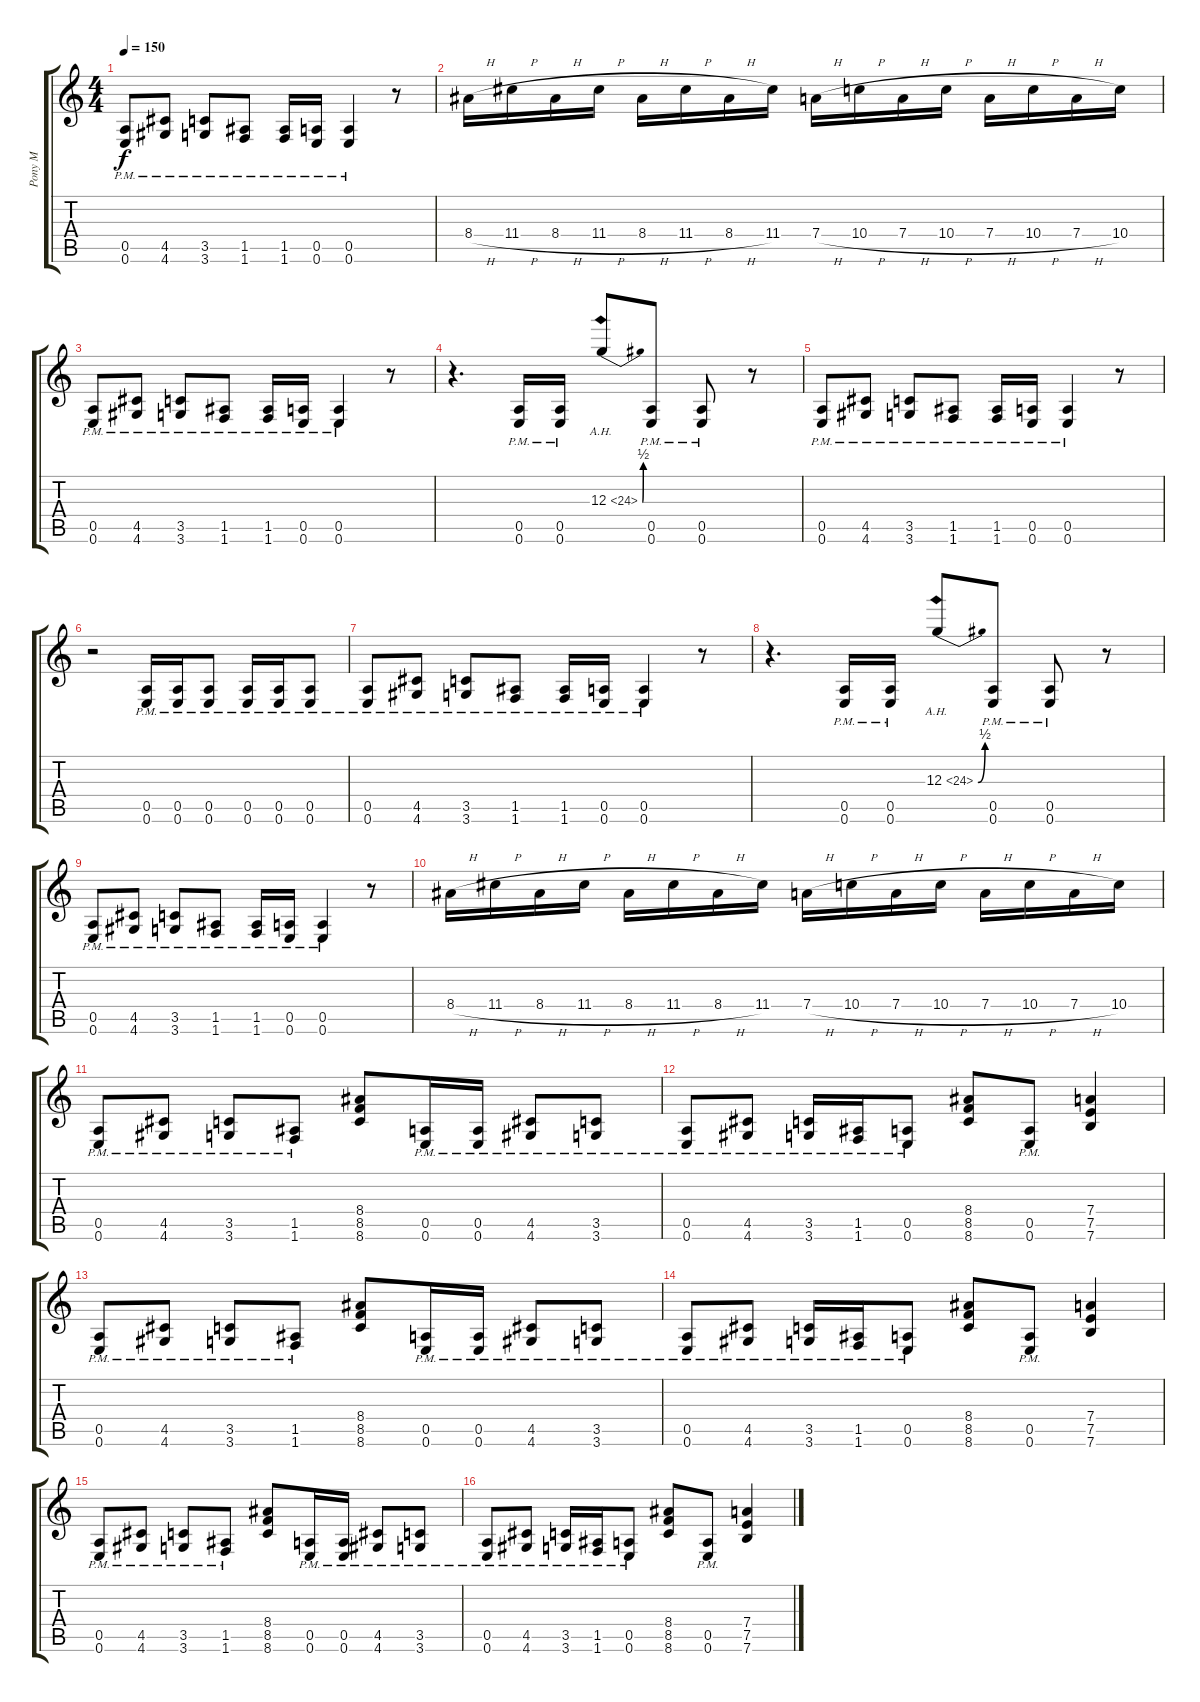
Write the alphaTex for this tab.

\track ("Pony M" "Pony M") {instrument overdrivenguitar}
\staff {score tabs}
\tuning (E4 B3 G3 D3 A2 E2) {hide}
\ts (4 4)
\tempo 150
\clef g2
\ks c
(0.5{pm} 0.6{pm}).8{dy f} (4.5{pm} 4.6{pm}).8 (3.5{pm} 3.6{pm}).8 (1.5{pm} 1.6{pm}).8 (1.5{pm} 1.6{pm}).16 (0.5{pm} 0.6{pm}).16 (0.5{pm} 0.6{pm}).4 r.8 |
8.4{h}.16 11.4{h}.16 8.4{h}.16 11.4{h}.16 8.4{h}.16 11.4{h}.16 8.4{h}.16 11.4.16 7.4{h}.16 10.4{h}.16 7.4{h}.16 10.4{h}.16 7.4{h}.16 10.4{h}.16 7.4{h}.16 10.4.16 |
(0.5{pm} 0.6{pm}).8 (4.5{pm} 4.6{pm}).8 (3.5{pm} 3.6{pm}).8 (1.5{pm} 1.6{pm}).8 (1.5{pm} 1.6{pm}).16 (0.5{pm} 0.6{pm}).16 (0.5{pm} 0.6{pm}).4 r.8 |
r.4{d} (0.5 0.6{pm}).16 (0.5 0.6{pm}).16 12.3{be (bend 0 0 60 2) ah 12}.8 (0.5 0.6{pm}).8 (0.5 0.6{pm}).8 r.8 |
(0.5{pm} 0.6{pm}).8 (4.5{pm} 4.6{pm}).8 (3.5{pm} 3.6{pm}).8 (1.5{pm} 1.6{pm}).8 (1.5{pm} 1.6{pm}).16 (0.5{pm} 0.6{pm}).16 (0.5{pm} 0.6{pm}).4 r.8 |
r.2 (0.5 0.6{pm}).16 (0.5 0.6{pm}).16 (0.5 0.6{pm}).8 (0.5 0.6{pm}).16 (0.5 0.6{pm}).16 (0.5 0.6{pm}).8 |
(0.5{pm} 0.6{pm}).8 (4.5{pm} 4.6{pm}).8 (3.5{pm} 3.6{pm}).8 (1.5{pm} 1.6{pm}).8 (1.5{pm} 1.6{pm}).16 (0.5{pm} 0.6{pm}).16 (0.5{pm} 0.6{pm}).4 r.8 |
r.4{d} (0.5 0.6{pm}).16 (0.5 0.6{pm}).16 12.3{be (bend 0 0 60 2) ah 12}.8 (0.5 0.6{pm}).8 (0.5 0.6{pm}).8 r.8 |
(0.5{pm} 0.6{pm}).8 (4.5{pm} 4.6{pm}).8 (3.5{pm} 3.6{pm}).8 (1.5{pm} 1.6{pm}).8 (1.5{pm} 1.6{pm}).16 (0.5{pm} 0.6{pm}).16 (0.5{pm} 0.6{pm}).4 r.8 |
8.4{h}.16 11.4{h}.16 8.4{h}.16 11.4{h}.16 8.4{h}.16 11.4{h}.16 8.4{h}.16 11.4.16 7.4{h}.16 10.4{h}.16 7.4{h}.16 10.4{h}.16 7.4{h}.16 10.4{h}.16 7.4{h}.16 10.4.16 |
(0.5{pm} 0.6{pm}).8 (4.5{pm} 4.6{pm}).8 (3.5{pm} 3.6{pm}).8 (1.5{pm} 1.6{pm}).8 (8.4 8.5 8.6).8 (0.5{pm} 0.6{pm}).16 (0.5{pm} 0.6{pm}).16 (4.5{pm} 4.6{pm}).8 (3.5{pm} 3.6{pm}).8 |
(0.5{pm} 0.6{pm}).8 (4.5{pm} 4.6{pm}).8 (3.5{pm} 3.6{pm}).16 (1.5{pm} 1.6{pm}).16 (0.5{pm} 0.6{pm}).8 (8.4 8.5 8.6).8 (0.5{pm} 0.6{pm}).8 (7.4 7.5 7.6).4 |
(0.5{pm} 0.6{pm}).8 (4.5{pm} 4.6{pm}).8 (3.5{pm} 3.6{pm}).8 (1.5{pm} 1.6{pm}).8 (8.4 8.5 8.6).8 (0.5{pm} 0.6{pm}).16 (0.5{pm} 0.6{pm}).16 (4.5{pm} 4.6{pm}).8 (3.5{pm} 3.6{pm}).8 |
(0.5{pm} 0.6{pm}).8 (4.5{pm} 4.6{pm}).8 (3.5{pm} 3.6{pm}).16 (1.5{pm} 1.6{pm}).16 (0.5{pm} 0.6{pm}).8 (8.4 8.5 8.6).8 (0.5{pm} 0.6{pm}).8 (7.4 7.5 7.6).4 |
(0.5{pm} 0.6{pm}).8 (4.5{pm} 4.6{pm}).8 (3.5{pm} 3.6{pm}).8 (1.5{pm} 1.6{pm}).8 (8.4 8.5 8.6).8 (0.5{pm} 0.6{pm}).16 (0.5{pm} 0.6{pm}).16 (4.5{pm} 4.6{pm}).8 (3.5{pm} 3.6{pm}).8 |
(0.5{pm} 0.6{pm}).8 (4.5{pm} 4.6{pm}).8 (3.5{pm} 3.6{pm}).16 (1.5{pm} 1.6{pm}).16 (0.5{pm} 0.6{pm}).8 (8.4 8.5 8.6).8 (0.5{pm} 0.6{pm}).8 (7.4 7.5 7.6).4
